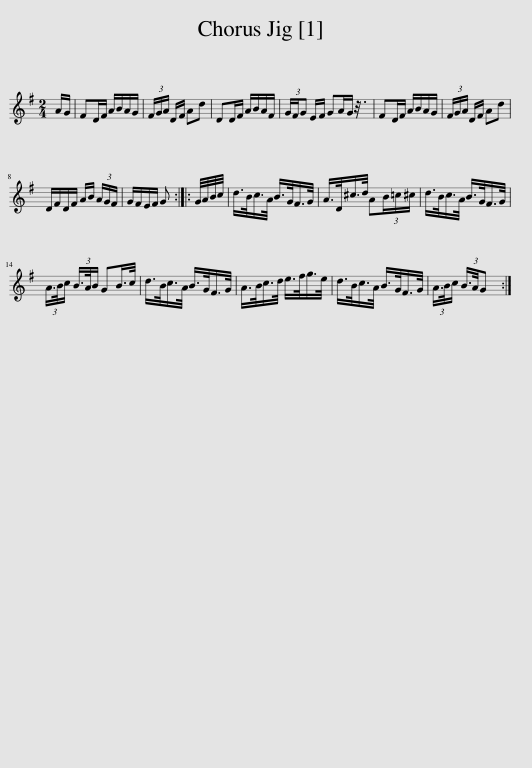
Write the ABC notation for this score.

X:1
L:1/8
M:2/4
I:linebreak $
K:G
V:1 treble
V:1
 A/G/ | FD/F/ A/B/A/G/ | (3F/G/A/ D/F/ Ad | DD/F/ A/B/A/F/ | (3G/F/G E/F/ GA/G/ x/24 | %5
 FD/F/ A/B/A/G/ | (3F/G/A/ D/F/ Ad |$ D/F/D/F/ A/B/ (3A/G/F/ | G/F/E/F/ G :: G/4A/4B/4c/4 | %10
 d/>B/c/>A/ B/>G/F/>G/ | A/>D/^c/>d/ A(3B/=c/^c/ | d/>B/c/>A/ B/>G/F/>G/ |$ (3A3/4B/4c/ (3B3/4A/4B/ GB/>c/ | d/>B/c/>A/ B/>G/F/>G/ | %15
 A/>B/c/>d/ e/>f/g/>e/ | d/>B/c/>A/ B/>G/F/>G/ | (3A3/4B/4c/ (3B3/4A/4G x/24 :| %18
